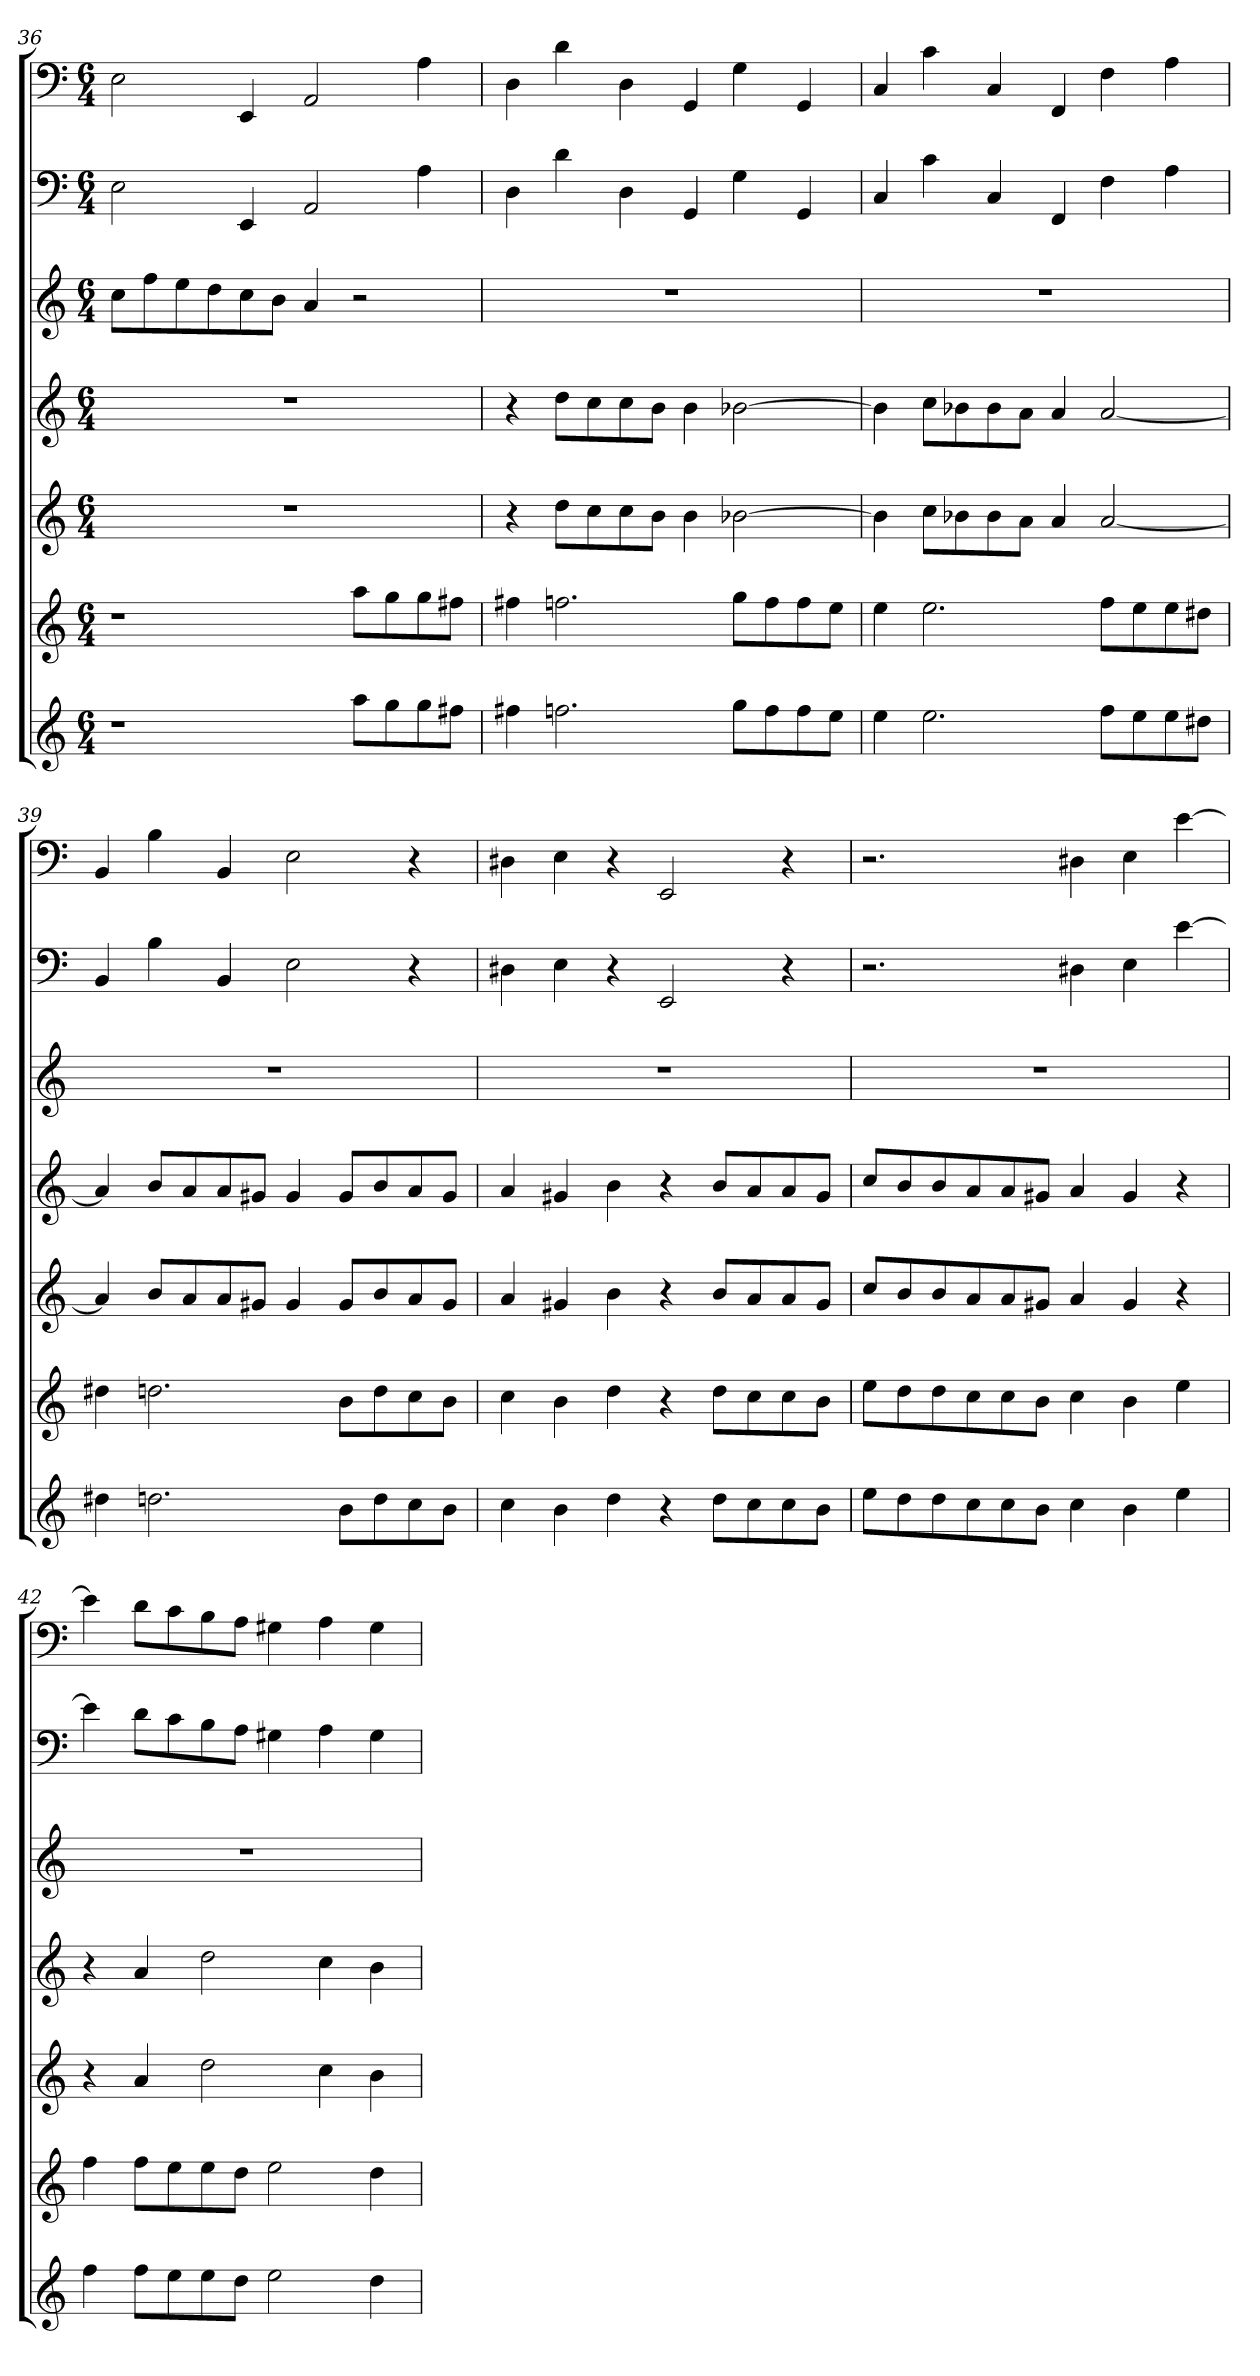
**kern	**kern	**kern	**kern	**kern	**kern	**kern
*part7	*part6	*part5	*part4	*part3	*part2	*part1
*staff7	*staff6	*staff5	*staff4	*staff3	*staff2	*staff1
*k[]	*k[]	*k[]	*k[]	*k[]	*k[]	*k[]
*a:	*a:	*a:	*a:	*a:	*a:	*a:
*M6/4	*M6/4	*M6/4	*M6/4	*M6/4	*M6/4	*M6/4
=36	=36	=36	=36	=36	=36	=36
1r	1r	1.r	1.r	8ccL	2E	2E
.	.	.	.	8ff	.	.
.	.	.	.	8ee	.	.
.	.	.	.	8dd	.	.
.	.	.	.	8cc	4EE	4EE
.	.	.	.	8bJ	.	.
.	.	.	.	4a	2AA	2AA
8aaL	8aaL	.	.	2r	.	.
8gg	8gg	.	.	.	.	.
8gg	8gg	.	.	.	4A	4A
8ff#XJ	8ff#XJ	.	.	.	.	.
=37	=37	=37	=37	=37	=37	=37
4ff#X	4ff#X	4r	4r	1.r	4D	4D
2.ffn	2.ffn	8ddL	8ddL	.	4d	4d
.	.	8cc	8cc	.	.	.
.	.	8cc	8cc	.	4D	4D
.	.	8bJ	8bJ	.	.	.
.	.	4b	4b	.	4GG	4GG
8ggL	8ggL	[2b-X	[2b-X	.	4G	4G
8ff	8ff	.	.	.	.	.
8ff	8ff	.	.	.	4GG	4GG
8eeJ	8eeJ	.	.	.	.	.
=38	=38	=38	=38	=38	=38	=38
4ee	4ee	4b-]	4b-]	1.r	4C	4C
2.ee	2.ee	8ccL	8ccL	.	4c	4c
.	.	8b-X	8b-X	.	.	.
.	.	8b-	8b-	.	4C	4C
.	.	8aJ	8aJ	.	.	.
.	.	4a	4a	.	4FF	4FF
8ffL	8ffL	[2a	[2a	.	4F	4F
8ee	8ee	.	.	.	.	.
8ee	8ee	.	.	.	4A	4A
8dd#XJ	8dd#XJ	.	.	.	.	.
=39	=39	=39	=39	=39	=39	=39
4dd#X	4dd#X	4a]	4a]	1.r	4BB	4BB
2.ddn	2.ddn	8bL	8bL	.	4B	4B
.	.	8a	8a	.	.	.
.	.	8a	8a	.	4BB	4BB
.	.	8g#XJ	8g#XJ	.	.	.
.	.	4g#	4g#	.	2E	2E
8bL	8bL	8g#L	8g#L	.	.	.
8dd	8dd	8b	8b	.	.	.
8cc	8cc	8a	8a	.	4r	4r
8bJ	8bJ	8g#J	8g#J	.	.	.
=40	=40	=40	=40	=40	=40	=40
4cc	4cc	4a	4a	1.r	4D#X	4D#X
4b	4b	4g#X	4g#X	.	4E	4E
4dd	4dd	4b	4b	.	4r	4r
4r	4r	4r	4r	.	2EE	2EE
8ddL	8ddL	8bL	8bL	.	.	.
8cc	8cc	8a	8a	.	.	.
8cc	8cc	8a	8a	.	4r	4r
8bJ	8bJ	8g#J	8g#J	.	.	.
=41	=41	=41	=41	=41	=41	=41
8eeL	8eeL	8ccL	8ccL	1.r	2.r	2.r
8dd	8dd	8b	8b	.	.	.
8dd	8dd	8b	8b	.	.	.
8cc	8cc	8a	8a	.	.	.
8cc	8cc	8a	8a	.	.	.
8bJ	8bJ	8g#XJ	8g#XJ	.	.	.
4cc	4cc	4a	4a	.	4D#X	4D#X
4b	4b	4g#	4g#	.	4E	4E
4ee	4ee	4r	4r	.	[4e	[4e
=42	=42	=42	=42	=42	=42	=42
4ff	4ff	4r	4r	1.r	4e]	4e]
8ffL	8ffL	4a	4a	.	8dL	8dL
8ee	8ee	.	.	.	8c	8c
8ee	8ee	2dd	2dd	.	8B	8B
8ddJ	8ddJ	.	.	.	8AJ	8AJ
2ee	2ee	.	.	.	4G#X	4G#X
.	.	4cc	4cc	.	4A	4A
4dd	4dd	4b	4b	.	4G#	4G#
=	=	=	=	=	=	=
*-	*-	*-	*-	*-	*-	*-
